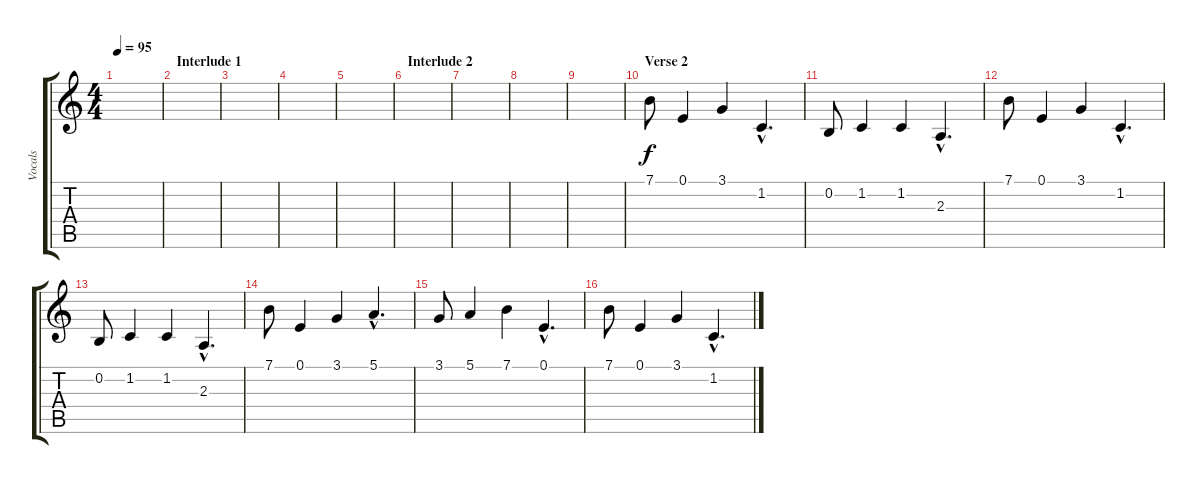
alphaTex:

\track ("Vocals" "Vocals") {instrument trumpet}
\staff {score tabs}
\tuning (E4 B3 G3 D3 A2 E2) {hide}
\ts (4 4)
\tempo 95
\clef g2
\ks c
|
\section ("" "Interlude 1")
|
|
|
|
\section ("" "Interlude 2")
|
|
|
|
\section ("" "Verse 2")
7.1.8 0.1.4 3.1.4 1.2{hac}.4{d} |
0.2.8 1.2.4 1.2.4 2.3{hac}.4{d} |
7.1.8 0.1.4 3.1.4 1.2{hac}.4{d} |
0.2.8 1.2.4 1.2.4 2.3{hac}.4{d} |
7.1.8 0.1.4 3.1.4 5.1{hac}.4{d} |
3.1.8 5.1.4 7.1.4 0.1{hac}.4{d} |
7.1.8 0.1.4 3.1.4 1.2{hac}.4{d}
